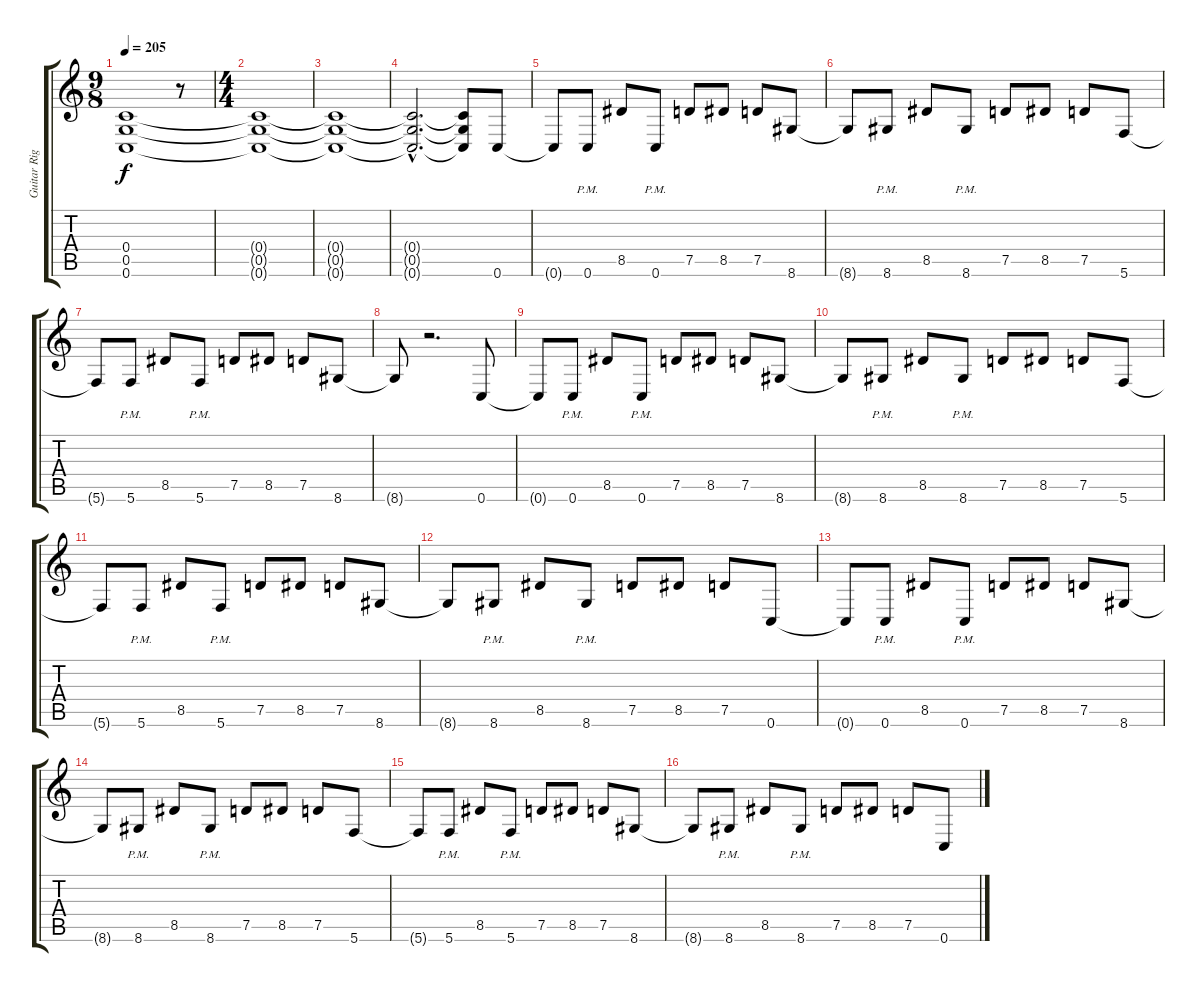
\track ("Guitar Right" "Guitar Rig") {instrument overdrivenguitar}
\staff {score tabs}
\tuning (D4 A3 F3 C3 G2 C2) {hide}
\ts (9 8)
\tempo 205
\clef g2
\ks c
(0.4 0.5 0.6).1{dy f} r.8 |
\ts (4 4)
(0.4{t} 0.5{t} 0.6{t}).1 |
(0.4{t} 0.5{t} 0.6{t}).1 |
(0.4{hac t} 0.5{hac t} 0.6{hac t}).2{d} (0.4{t} 0.5{t} 0.6{t}).8 0.6.8 |
0.6{t}.8 0.6{pm}.8 8.5.8 0.6{pm}.8 7.5.8 8.5.8 7.5.8 8.6.8 |
8.6{t}.8 8.6{pm}.8 8.5.8 8.6{pm}.8 7.5.8 8.5.8 7.5.8 5.6.8 |
5.6{t}.8 5.6{pm}.8 8.5.8 5.6{pm}.8 7.5.8 8.5.8 7.5.8 8.6.8 |
8.6{t}.8 r.2{d} 0.6.8 |
0.6{t}.8 0.6{pm}.8 8.5.8 0.6{pm}.8 7.5.8 8.5.8 7.5.8 8.6.8 |
8.6{t}.8 8.6{pm}.8 8.5.8 8.6{pm}.8 7.5.8 8.5.8 7.5.8 5.6.8 |
5.6{t}.8 5.6{pm}.8 8.5.8 5.6{pm}.8 7.5.8 8.5.8 7.5.8 8.6.8 |
8.6{t}.8 8.6{pm}.8 8.5.8 8.6{pm}.8 7.5.8 8.5.8 7.5.8 0.6.8 |
0.6{t}.8 0.6{pm}.8 8.5.8 0.6{pm}.8 7.5.8 8.5.8 7.5.8 8.6.8 |
8.6{t}.8 8.6{pm}.8 8.5.8 8.6{pm}.8 7.5.8 8.5.8 7.5.8 5.6.8 |
5.6{t}.8 5.6{pm}.8 8.5.8 5.6{pm}.8 7.5.8 8.5.8 7.5.8 8.6.8 |
8.6{t}.8 8.6{pm}.8 8.5.8 8.6{pm}.8 7.5.8 8.5.8 7.5.8 0.6.8
